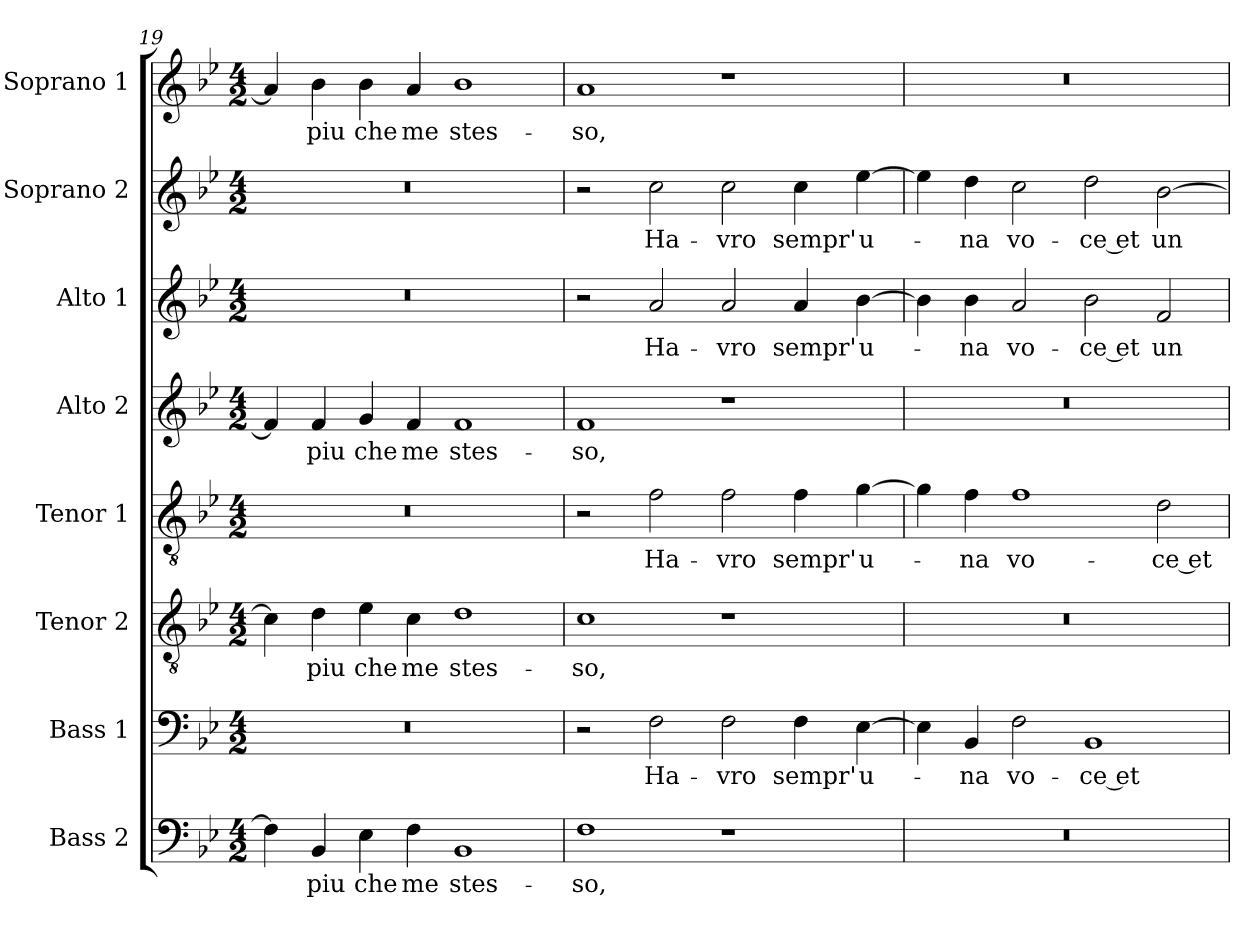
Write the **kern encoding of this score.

**kern	**text	**kern	**text	**kern	**text	**kern	**text	**kern	**text	**kern	**text	**kern	**text	**kern	**text
*part8	*part8	*part7	*part7	*part6	*part6	*part5	*part5	*part4	*part4	*part3	*part3	*part2	*part2	*part1	*part1
*staff8	*staff8	*staff7	*staff7	*staff6	*staff6	*staff5	*staff5	*staff4	*staff4	*staff3	*staff3	*staff2	*staff2	*staff1	*staff1
*I"Bass 2	*	*I"Bass 1	*	*I"Tenor 2	*	*I"Tenor 1	*	*I"Alto 2	*	*I"Alto 1	*	*I"Soprano 2	*	*I"Soprano 1	*
*I'B 2	*	*I'B 1	*	*I'T 2	*	*I'T 1	*	*I'A 2	*	*I'A 1	*	*I'S 2	*	*I'S 1	*
*clefF4	*	*clefF4	*	*clefGv2	*	*clefGv2	*	*clefG2	*	*clefG2	*	*clefG2	*	*clefG2	*
*k[b-e-]	*	*k[b-e-]	*	*k[b-e-]	*	*k[b-e-]	*	*k[b-e-]	*	*k[b-e-]	*	*k[b-e-]	*	*k[b-e-]	*
*B-:	*	*B-:	*	*B-:	*	*B-:	*	*B-:	*	*B-:	*	*B-:	*	*B-:	*
*M4/2	*	*M4/2	*	*M4/2	*	*M4/2	*	*M4/2	*	*M4/2	*	*M4/2	*	*M4/2	*
=19	=19	=19	=19	=19	=19	=19	=19	=19	=19	=19	=19	=19	=19	=19	=19
4F\]	.	0r	.	4c\]	.	0r	.	4f/]	.	0r	.	0r	.	4a/]	.
!	!LO:LY:b	!	!	!	!LO:LY:b	!	!	!	!LO:LY:b	!	!	!	!	!	!LO:LY:b
4BB-/	piu	.	.	4d\	piu	.	.	4f/	piu	.	.	.	.	4b-\	piu
!	!LO:LY:b	!	!	!	!LO:LY:b	!	!	!	!LO:LY:b	!	!	!	!	!	!LO:LY:b
4E-\	che	.	.	4e-\	che	.	.	4g/	che	.	.	.	.	4b-\	che
!	!LO:LY:b	!	!	!	!LO:LY:b	!	!	!	!LO:LY:b	!	!	!	!	!	!LO:LY:b
4F\	me	.	.	4c\	me	.	.	4f/	me	.	.	.	.	4a/	me
!	!LO:LY:b	!	!	!	!LO:LY:b	!	!	!	!LO:LY:b	!	!	!	!	!	!LO:LY:b
1BB-	stes-	.	.	1d	stes-	.	.	1f	stes-	.	.	.	.	1b-	stes-
=20	=20	=20	=20	=20	=20	=20	=20	=20	=20	=20	=20	=20	=20	=20	=20
!	!LO:LY:b	!	!	!	!LO:LY:b	!	!	!	!LO:LY:b	!	!	!	!	!	!LO:LY:b
1F	-so,	2r	.	1c	-so,	2r	.	1f	-so,	2r	.	2r	.	1a	-so,
!	!	!	!LO:LY:b	!	!	!	!LO:LY:b	!	!	!	!LO:LY:b	!	!LO:LY:b	!	!
.	.	2F\	Ha-	.	.	2f\	Ha-	.	.	2a/	Ha-	2cc\	Ha-	.	.
!	!	!	!LO:LY:b	!	!	!	!LO:LY:b	!	!	!	!LO:LY:b	!	!LO:LY:b	!	!
1r	.	2F\	-vro	1r	.	2f\	-vro	1r	.	2a/	-vro	2cc\	-vro	1r	.
!	!	!	!LO:LY:b	!	!	!	!LO:LY:b	!	!	!	!LO:LY:b	!	!LO:LY:b	!	!
.	.	4F\	sempr'	.	.	4f\	sempr'	.	.	4a/	sempr'	4cc\	sempr'	.	.
!	!	!	!LO:LY:b	!	!	!	!LO:LY:b	!	!	!	!LO:LY:b	!	!LO:LY:b	!	!
.	.	[4E-\	u-	.	.	[4g\	u-	.	.	[4b-\	u-	[4ee-\	u-	.	.
!!LO:LB:g=z
=21	=21	=21	=21	=21	=21	=21	=21	=21	=21	=21	=21	=21	=21	=21	=21
0r	.	4E-\]	.	0r	.	4g\]	.	0r	.	4b-\]	.	4ee-\]	.	0r	.
!	!	!	!LO:LY:b	!	!	!	!LO:LY:b	!	!	!	!LO:LY:b	!	!LO:LY:b	!	!
.	.	4BB-/	-na	.	.	4f\	-na	.	.	4b-\	-na	4dd\	-na	.	.
!	!	!	!LO:LY:b	!	!	!	!LO:LY:b	!	!	!	!LO:LY:b	!	!LO:LY:b	!	!
.	.	2F\	vo-	.	.	1f	vo-	.	.	2a/	vo-	2cc\	vo-	.	.
!	!	!	!LO:LY:b	!	!	!	!	!	!	!	!LO:LY:b	!	!LO:LY:b	!	!
.	.	1BB-	-ce et	.	.	.	.	.	.	2b-\	-ce et	2dd\	-ce et	.	.
!	!	!	!	!	!	!	!LO:LY:b	!	!	!	!LO:LY:b	!	!LO:LY:b	!	!
.	.	.	.	.	.	2d\	-ce et	.	.	2f/	un	[2b-\	un	.	.
=	=	=	=	=	=	=	=	=	=	=	=	=	=	=	=
*-	*-	*-	*-	*-	*-	*-	*-	*-	*-	*-	*-	*-	*-	*-	*-
